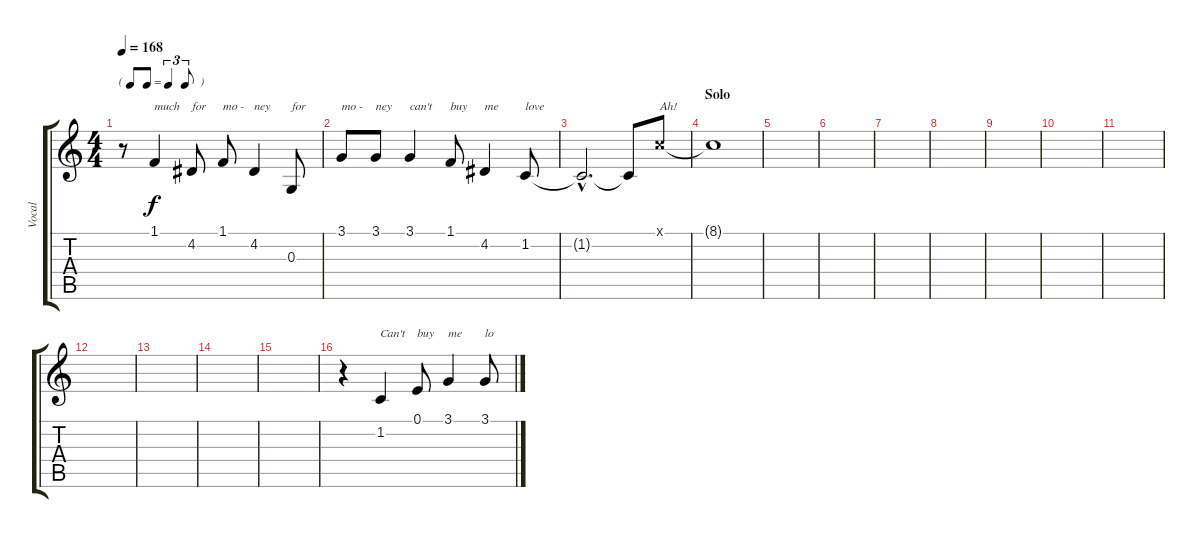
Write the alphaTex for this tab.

\track ("Vocal" "Vocal") {instrument lead2sawtooth}
\staff {score tabs}
\tuning (E4 B3 G3 D3 A2 E2) {hide}
\ts (4 4)
\tf triplet8th
\tempo 168
\clef g2
\ks c
r.8{dy f} 1.1.4{txt "much"} 4.2.8{txt "for"} 1.1.8{txt "mo -"} 4.2.4{txt "ney"} 0.3.8{txt "for"} |
3.1.8{txt "mo -"} 3.1.8{txt "ney"} 3.1.4{txt "can't"} 1.1.8{txt "buy"} 4.2.4{txt "me"} 1.2.8{txt "love"} |
1.2{hac t}.2{d} 1.2{t}.8 8.1{x}.8{txt "Ah!"} |
\section ("" "Solo")
8.1{t}.1 |
|
|
|
|
|
|
|
|
|
|
|
r.4 1.2.4{txt "Can't"} 0.1.8{txt "buy"} 3.1.4{txt "me"} 3.1.8{txt "lo"}
